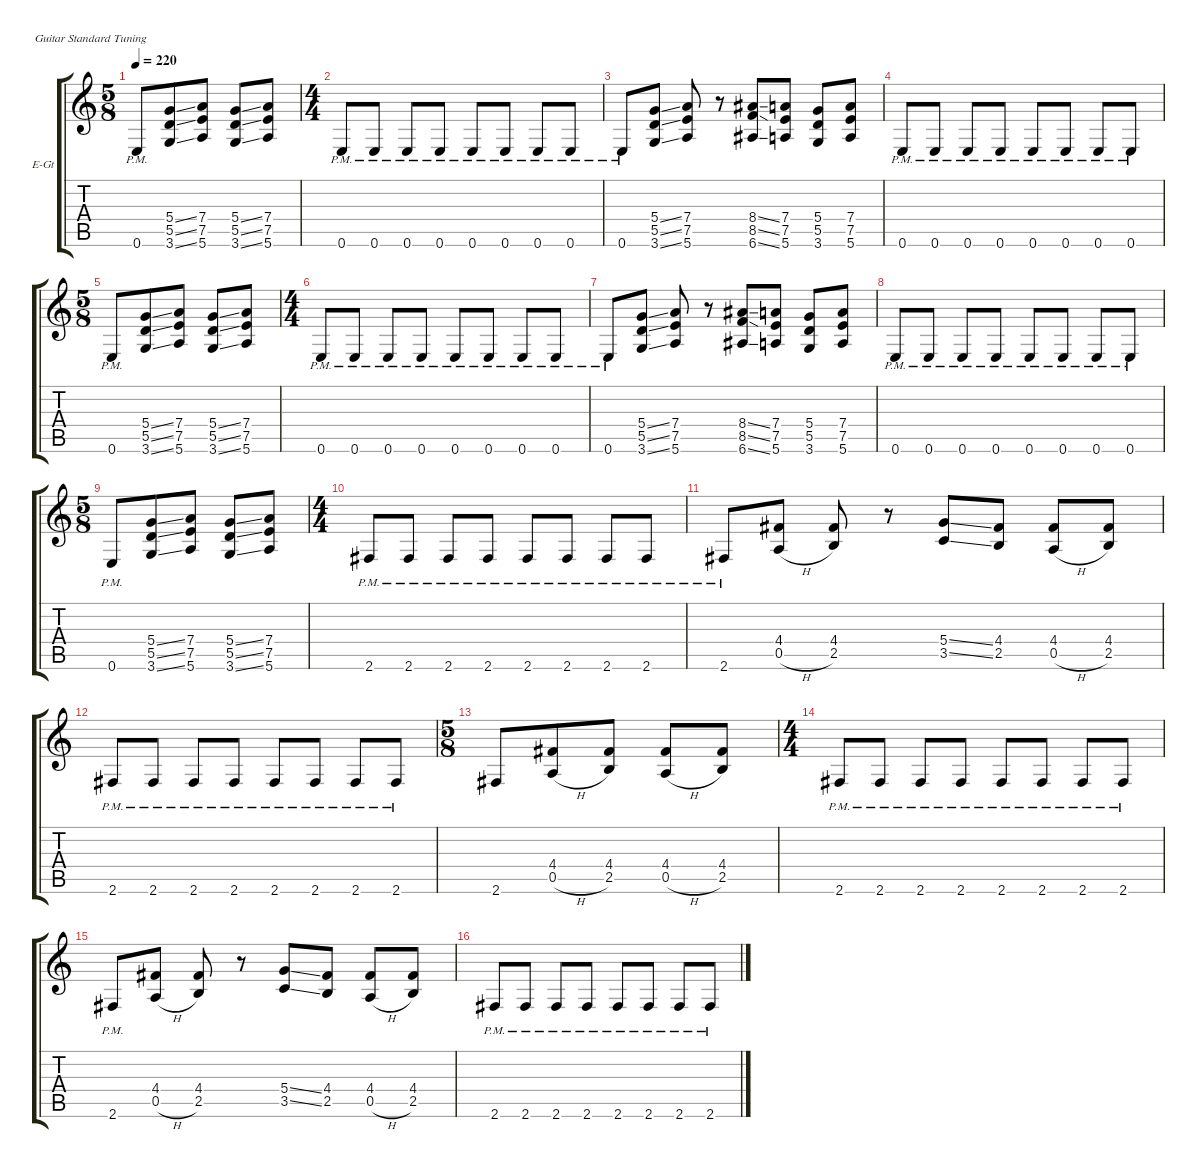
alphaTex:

\hideDynamics
\bracketExtendMode groupsimilarinstruments
\firstSystemTrackNameOrientation horizontal
\otherSystemsTrackNameOrientation horizontal
\track ("Kirk Hammet" "E-Gt") {multiBarRest instrument distortionguitar}
\staff {score tabs}
\tuning (E4 B3 G3 D3 A2 E2)
\ts (5 8)
\tempo 220
\clef g2
\ks c
0.6{pm}.8{dy fff} (5.4{ss} 5.5{ss} 3.6{ss}).8{dy f} (7.4 7.5 5.6).8 (5.4{ss} 5.5{ss} 3.6{ss}).8 (7.4 7.5 5.6).8 |
\ts (4 4)
0.6{pm}.8{dy fff} 0.6{pm}.8 0.6{pm}.8 0.6{pm}.8 0.6{pm}.8 0.6{pm}.8 0.6{pm}.8 0.6{pm}.8 |
0.6{pm}.8 (5.4{ss} 5.5{ss} 3.6{ss}).8{dy f} (7.4 7.5 5.6).8 r.8 (8.4{ss} 8.5{ss} 6.6{ss}).8 (7.4 7.5 5.6).8 (5.4 5.5 3.6).8 (7.4 7.5 5.6).8 |
0.6{pm}.8{dy fff} 0.6{pm}.8 0.6{pm}.8 0.6{pm}.8 0.6{pm}.8 0.6{pm}.8 0.6{pm}.8 0.6{pm}.8 |
\ts (5 8)
0.6{pm}.8 (5.4{ss} 5.5{ss} 3.6{ss}).8{dy f} (7.4 7.5 5.6).8 (5.4{ss} 5.5{ss} 3.6{ss}).8 (7.4 7.5 5.6).8 |
\ts (4 4)
0.6{pm}.8{dy fff} 0.6{pm}.8 0.6{pm}.8 0.6{pm}.8 0.6{pm}.8 0.6{pm}.8 0.6{pm}.8 0.6{pm}.8 |
0.6{pm}.8 (5.4{ss} 5.5{ss} 3.6{ss}).8{dy f} (7.4 7.5 5.6).8 r.8 (8.4{ss} 8.5{ss} 6.6{ss}).8 (7.4 7.5 5.6).8 (5.4 5.5 3.6).8 (7.4 7.5 5.6).8 |
0.6{pm}.8{dy fff} 0.6{pm}.8 0.6{pm}.8 0.6{pm}.8 0.6{pm}.8 0.6{pm}.8 0.6{pm}.8 0.6{pm}.8 |
\ts (5 8)
0.6{pm}.8 (5.4{ss} 5.5{ss} 3.6{ss}).8{dy f} (7.4 7.5 5.6).8 (5.4{ss} 5.5{ss} 3.6{ss}).8 (7.4 7.5 5.6).8 |
\ts (4 4)
2.6{pm}.8{dy fff} 2.6{pm}.8 2.6{pm}.8 2.6{pm}.8 2.6{pm}.8 2.6{pm}.8 2.6{pm}.8 2.6{pm}.8 |
2.6{pm}.8 (4.4 0.5{h}).8 (4.4 2.5).8 r.8 (5.4{ss} 3.5{ss}).8{dy f} (4.4 2.5).8{dy fff} (4.4 0.5{h}).8 (4.4 2.5).8 |
2.6{pm}.8 2.6{pm}.8 2.6{pm}.8 2.6{pm}.8 2.6{pm}.8 2.6{pm}.8 2.6{pm}.8 2.6{pm}.8 |
\ts (5 8)
2.6.8 (4.4 0.5{h}).8 (4.4 2.5).8{dy f} (4.4 0.5{h}).8{dy fff} (4.4 2.5).8{dy f} |
\ts (4 4)
2.6{pm}.8{dy fff} 2.6{pm}.8 2.6{pm}.8 2.6{pm}.8 2.6{pm}.8 2.6{pm}.8 2.6{pm}.8 2.6{pm}.8 |
2.6{pm}.8 (4.4 0.5{h}).8 (4.4 2.5).8 r.8 (5.4{ss} 3.5{ss}).8{dy f} (4.4 2.5).8{dy fff} (4.4 0.5{h}).8 (4.4 2.5).8 |
2.6{pm}.8 2.6{pm}.8 2.6{pm}.8 2.6{pm}.8 2.6{pm}.8 2.6{pm}.8 2.6{pm}.8 2.6{pm}.8
